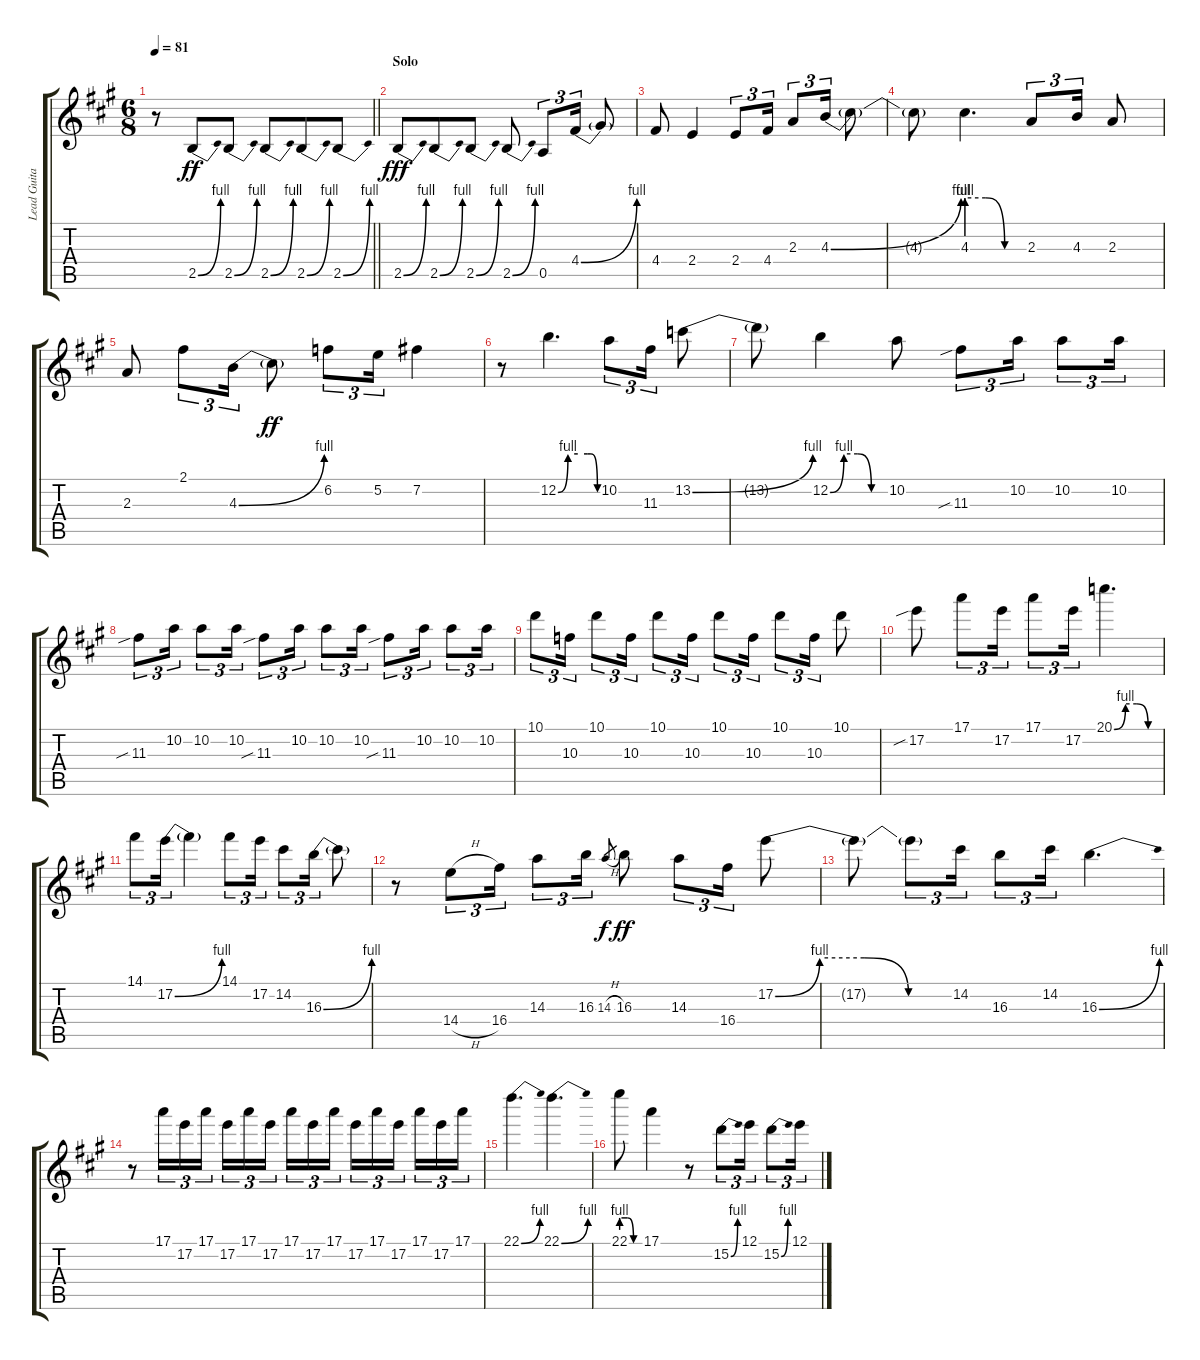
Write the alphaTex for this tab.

\track ("Lead Guitar" "Lead Guita") {instrument electricguitarclean}
\staff {score tabs}
\tuning (E4 B3 G3 D3 A2 E2) {hide}
\ts (6 8)
\tempo 81
\clef g2
\barLineRight lightlight
\ks a
r.8{dy f instrument distortionguitar} 2.5{be (bend 0 0 60 4)}.8{dy ff} 2.5{be (bend 0 0 60 4)}.8 2.5{be (bend 0 0 60 4)}.8 2.5{be (bend 0 0 60 4)}.8 2.5{be (bend 0 0 60 4)}.8 |
\section ("" "Solo")
2.5{be (bend 0 0 60 4)}.8{dy fff} 2.5{be (bend 0 0 60 4)}.8 2.5{be (bend 0 0 60 4)}.8 2.5{be (bend 0 0 60 4)}.8 0.5.8{tu (3 2)} 4.4{be (bend 0 0 60 4)}.16{tu (3 2)} 4.4{t}.8 |
4.4.8 2.4.4 2.4.8{tu (3 2)} 4.4.16{tu (3 2)} 2.3.8{tu (3 2)} 4.3{be (bend 0 0 60 4)}.16{tu (3 2)} 4.3{t}.8 |
4.3{t}.8 4.3{be (custom 0 4 20 4 40 0 60 0)}.4{d} 2.3.8{tu (3 2)} 4.3.16{tu (3 2)} 2.3.8 |
2.3.8 2.1.8{tu (3 2)} 4.3{be (bend 0 0 60 4)}.16{tu (3 2)} 4.3{t}.8{dy ff} 6.2.8{tu (3 2)} 5.2.16{tu (3 2)} 7.2.4 |
r.8 12.2{be (custom 0 0 15 4 30 4 45 4 50 4 60 0)}.4{d} 10.2.8{tu (3 2)} 11.3.16{tu (3 2)} 13.2{be (bend 0 0 60 4)}.8 |
13.2{t}.8 12.2{be (custom 0 0 15 4 30 4 45 0 60 0)}.4 10.2.8 11.3{sib}.8{tu (3 2)} 10.2.16{tu (3 2)} 10.2.8{tu (3 2)} 10.2.16{tu (3 2)} |
11.3{sib}.8{tu (3 2)} 10.2.16{tu (3 2)} 10.2.8{tu (3 2)} 10.2.16{tu (3 2)} 11.3{sib}.8{tu (3 2)} 10.2.16{tu (3 2)} 10.2.8{tu (3 2)} 10.2.16{tu (3 2)} 11.3{sib}.8{tu (3 2)} 10.2.16{tu (3 2)} 10.2.8{tu (3 2)} 10.2.16{tu (3 2)} |
10.1.8{tu (3 2)} 10.3.16{tu (3 2)} 10.1.8{tu (3 2)} 10.3.16{tu (3 2)} 10.1.8{tu (3 2)} 10.3.16{tu (3 2)} 10.1.8{tu (3 2)} 10.3.16{tu (3 2)} 10.1.8{tu (3 2)} 10.3.16{tu (3 2)} 10.1.8 |
17.2{sib}.8 17.1.8{tu (3 2)} 17.2.16{tu (3 2)} 17.1.8{tu (3 2)} 17.2.16{tu (3 2)} 20.1{be (custom 0 0 15 4 30 4 45 0 60 0)}.4{d} |
14.1.8{tu (3 2)} 17.2{be (bend 0 0 60 4)}.16{tu (3 2)} 17.2{t}.4 14.1.8{tu (3 2)} 17.2.16{tu (3 2)} 14.2.8{tu (3 2)} 16.3{be (bend 0 0 60 4)}.16{tu (3 2)} 16.3{t}.8 |
r.8 14.4{h}.8{tu (3 2)} 16.4.16{tu (3 2)} 14.3.8{tu (3 2)} 16.3.16{tu (3 2)} 14.3{h}.8{gr dy f} 16.3.8{dy ff} 14.3.8{tu (3 2)} 16.4.16{tu (3 2)} 17.2{be (custom 0 0 15 4 30 4 45 0 60 0)}.8 |
17.2{t}.8 17.2{t}.8{tu (3 2)} 14.2.16{tu (3 2)} 16.3.8{tu (3 2)} 14.2.16{tu (3 2)} 16.3{be (bend 0 0 60 4)}.4{d} |
r.8 17.1.16{tu (3 2)} 17.2.16{tu (3 2)} 17.1.16{tu (3 2) beam splitsecondary} 17.2.16{tu (3 2)} 17.1.16{tu (3 2)} 17.2.16{tu (3 2)} 17.1.16{tu (3 2)} 17.2.16{tu (3 2)} 17.1.16{tu (3 2) beam splitsecondary} 17.2.16{tu (3 2)} 17.1.16{tu (3 2)} 17.2.16{tu (3 2) beam splitsecondary} 17.1.16{tu (3 2)} 17.2.16{tu (3 2)} 17.1.16{tu (3 2)} |
22.1{be (bend 0 0 60 4)}.4{d} 22.1{be (bend 0 0 60 4)}.4{d} |
22.1{be (custom 0 4 20 4 40 0 60 0)}.8 17.1.4 r.8 15.2{be (bend 0 0 60 4)}.8{tu (3 2)} 12.1.16{tu (3 2)} 15.2{be (bend 0 0 60 4)}.8{tu (3 2)} 12.1.16{tu (3 2)}
